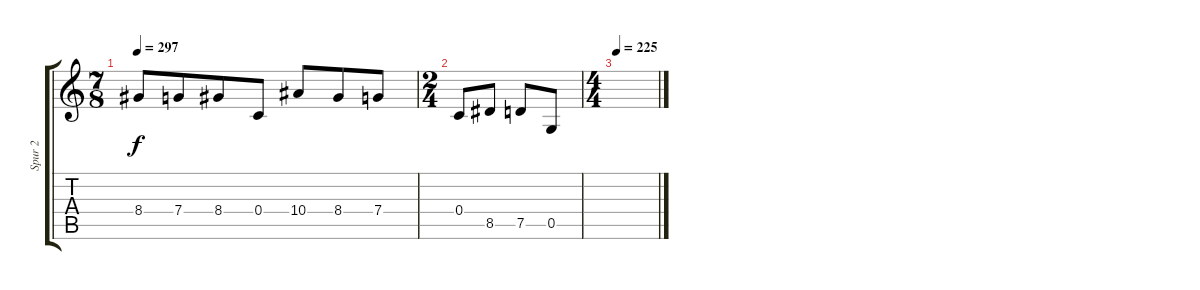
\track ("Spur 2" "Spur 2") {instrument distortionguitar}
\staff {score tabs}
\tuning (D4 A3 F3 C3 G2 C2) {hide}
\ts (7 8)
\tempo 297
\clef g2
\ks c
8.4.8{dy f} 7.4.8 8.4.8 0.4.8 10.4.8 8.4.8 7.4.8 |
\ts (2 4)
0.4.8 8.5.8 7.5.8 0.5.8 |
\ts (4 4)
\tempo 225
